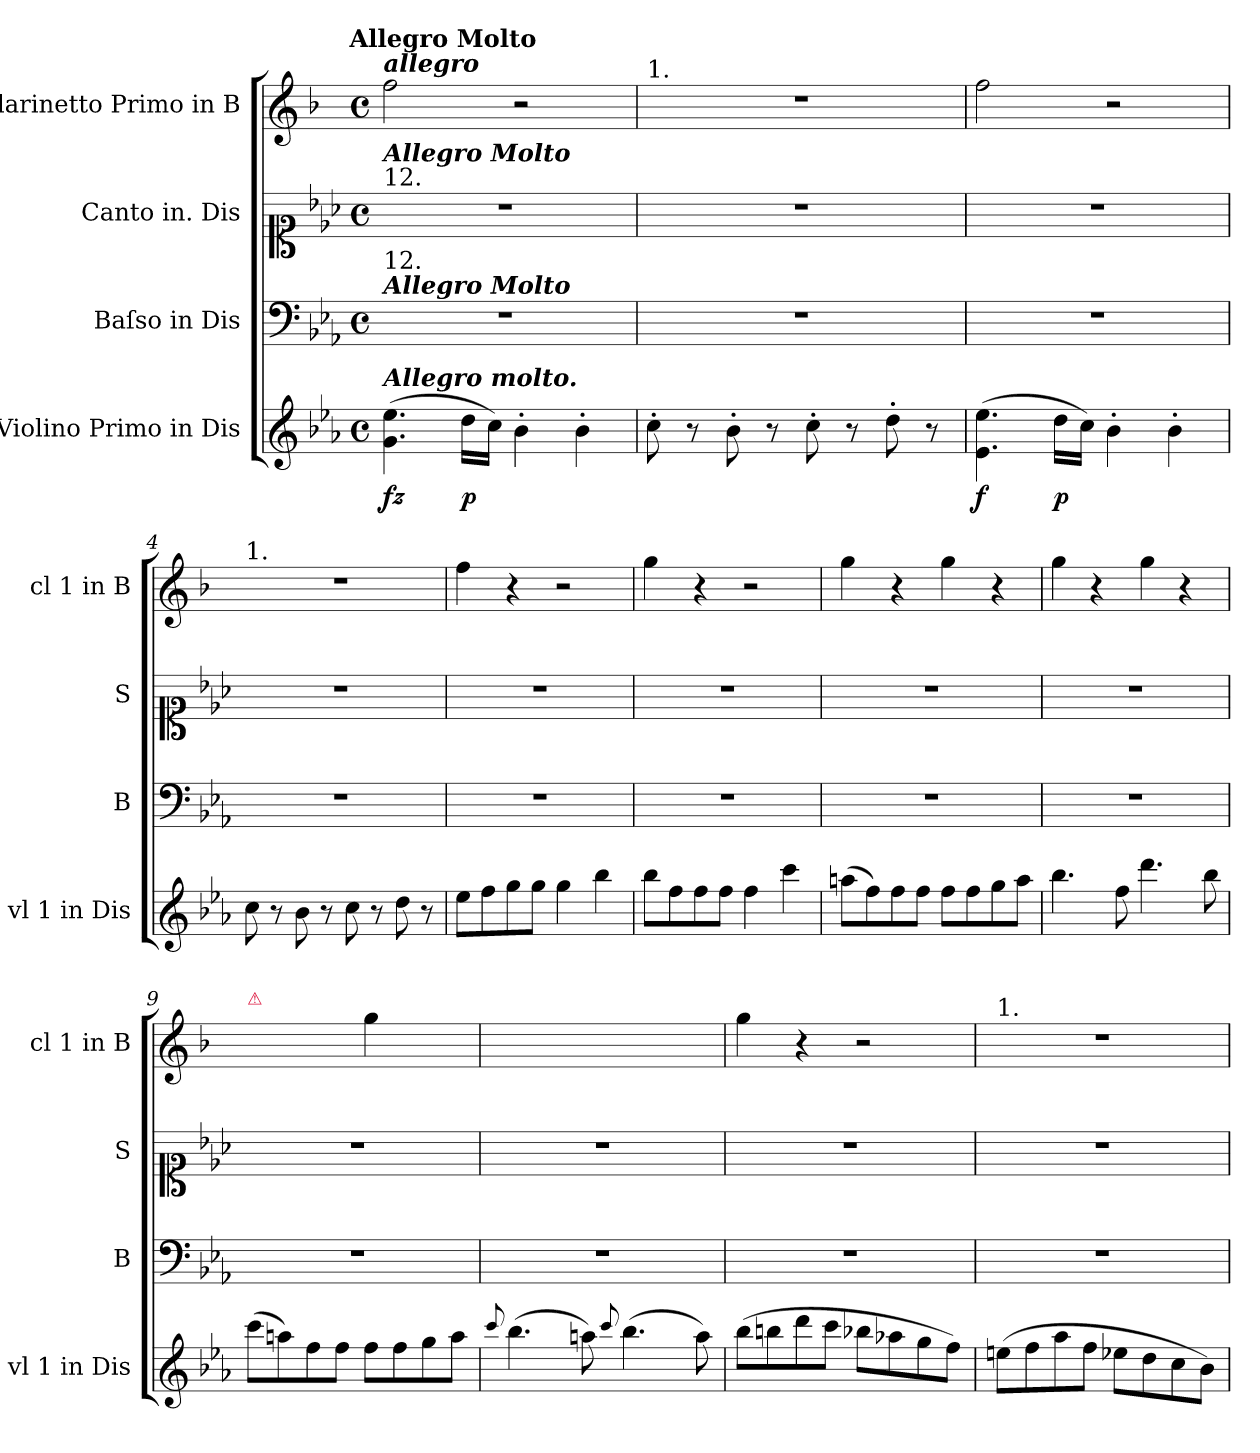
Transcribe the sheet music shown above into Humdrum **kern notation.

**kern	**dynam	**kern	**kern	**kern	**dynam
*part4	*part4	*part3	*part2	*part1	*part1
*staff4	*staff4	*staff3	*staff2	*staff1	*staff1
*I"Violino Primo in Dis	*	*I"Baſso in Dis	*I"Canto in. Dis	*I"Clarinetto Primo in B	*
*I'vl 1 in Dis	*	*I'B	*I'S	*I'cl 1 in B	*
*clefG2	*	*clefF4	*clefC1	*clefG2	*
*	*	*	*	*ITrd1c2	*
*k[b-e-a-]	*	*k[b-e-a-]	*k[b-e-a-]	*k[b-e-a-]	*
*E-:	*	*E-:	*E-:	*E-:	*
!!LO:TX:omd:t=Allegro Molto
*M4/4	*	*M4/4	*M4/4	*M4/4	*
*met(c)	*	*met(c)	*met(c)	*met(c)	*
*MM132	*	*MM132	*MM132	*MM132	*
=1	=1	=1	=1	=1	=1
!	!	!	!	!LO:TX:a:Bi:t=allegro	!
!	!	!	!LO:TX:a:t=12.	!	!
!	!	!	!LO:TX:a:Bi:t=Allegro Molto	!	!
!	!	!LO:TX:a:Bi:t=Allegro Molto	!	!	!
!	!	!LO:TX:a:t=12.	!	!	!
!LO:TX:a:Bi:t=Allegro molto.	!	!	!	!	!
!	!LO:DY:b	!	!	!	!LO:DY:b
(>4.g\ 4.ee-\	fz	1r	1r	2ee-\	for.
!	!LO:DY:b	!	!	!	!
16dd\LL	p	.	.	.	.
16cc\JJ)	.	.	.	.	.
4b-'\	.	.	.	2r	.
4b-'\	.	.	.	.	.
=2	=2	=2	=2	=2	=2
!	!	!	!	!LO:TX:a:t=1.	!
8cc'\	.	1r	1r	1r	.
8r	.	.	.	.	.
8b-'\	.	.	.	.	.
8r	.	.	.	.	.
8cc'\	.	.	.	.	.
8r	.	.	.	.	.
8dd'\	.	.	.	.	.
8r	.	.	.	.	.
=3	=3	=3	=3	=3	=3
!	!LO:DY:b	!	!	!	!
(>4.e-\ 4.ee-\	f	1r	1r	2ee-\	.
!	!LO:DY:b	!	!	!	!
16dd\LL	p	.	.	.	.
16cc\JJ)	.	.	.	.	.
4b-'\	.	.	.	2r	.
4b-'\	.	.	.	.	.
=4	=4	=4	=4	=4	=4
!	!	!	!	!LO:TX:a:t=1.	!
8cc\	.	1r	1r	1r	.
8r	.	.	.	.	.
8b-\	.	.	.	.	.
8r	.	.	.	.	.
8cc\	.	.	.	.	.
8r	.	.	.	.	.
8dd\	.	.	.	.	.
8r	.	.	.	.	.
=5	=5	=5	=5	=5	=5
8ee-\L	.	1r	1r	4ee-\	.
8ff\	.	.	.	.	.
8gg\	.	.	.	4r	.
8gg\J	.	.	.	.	.
4gg\	.	.	.	2r	.
4bb-\	.	.	.	.	.
=6	=6	=6	=6	=6	=6
8bb-\L	.	1r	1r	4ff\	.
8ff\	.	.	.	.	.
8ff\	.	.	.	4r	.
8ff\J	.	.	.	.	.
4ff\	.	.	.	2r	.
4ccc\	.	.	.	.	.
=7	=7	=7	=7	=7	=7
(>8aan\L	.	1r	1r	4ff\	.
8ff\)	.	.	.	.	.
8ff\	.	.	.	4r	.
8ff\J	.	.	.	.	.
8ff\L	.	.	.	4ff\	.
8ff\	.	.	.	.	.
8gg\	.	.	.	4r	.
8aa\J	.	.	.	.	.
=8	=8	=8	=8	=8	=8
4.bb-\	.	1r	1r	4ff\	.
.	.	.	.	4r	.
8ff\	.	.	.	.	.
4.ddd\	.	.	.	4ff\	.
.	.	.	.	4r	.
8bb-\	.	.	.	.	.
=9	=9	=9	=9	=9	=9
!	!	!	!	!LO:TX:a:color=crimson:t=⚠	!
(>8ccc\L	.	1r	1r	4ff\yy	.
8aan\)	.	.	.	.	.
8ff\	.	.	.	4ryy	.
8ff\J	.	.	.	.	.
8ff\L	.	.	.	4ff\	.
8ff\	.	.	.	.	.
8gg\	.	.	.	4ryy	.
8aa\J	.	.	.	.	.
=10	=10	=10	=10	=10	=10
8qqccc/	.	.	.	.	.
(>4.bb-\	.	1r	1r	4ff\yy	.
.	.	.	.	4ryy	.
8aan\)	.	.	.	.	.
8qqccc/	.	.	.	.	.
(>4.bb-\	.	.	.	4ff\yy	.
.	.	.	.	4ryy	.
8aa\)	.	.	.	.	.
=11	=11	=11	=11	=11	=11
(>8bb-\L	.	1r	1r	4ff\	.
8bbn\	.	.	.	.	.
8ddd\	.	.	.	4r	.
8ccc\J	.	.	.	.	.
8bb-X\L	.	.	.	2r	.
8aa-X\	.	.	.	.	.
8gg\	.	.	.	.	.
8ff\J)	.	.	.	.	.
=12	=12	=12	=12	=12	=12
!	!	!	!	!LO:TX:a:t=1.	!
(>8een\L	.	1r	1r	1r	.
8ff\	.	.	.	.	.
8aa-\	.	.	.	.	.
8ff\J	.	.	.	.	.
8ee-X\L	.	.	.	.	.
8dd\	.	.	.	.	.
8cc\	.	.	.	.	.
8b-\J)	.	.	.	.	.
=	=	=	=	=	=
*-	*-	*-	*-	*-	*-
